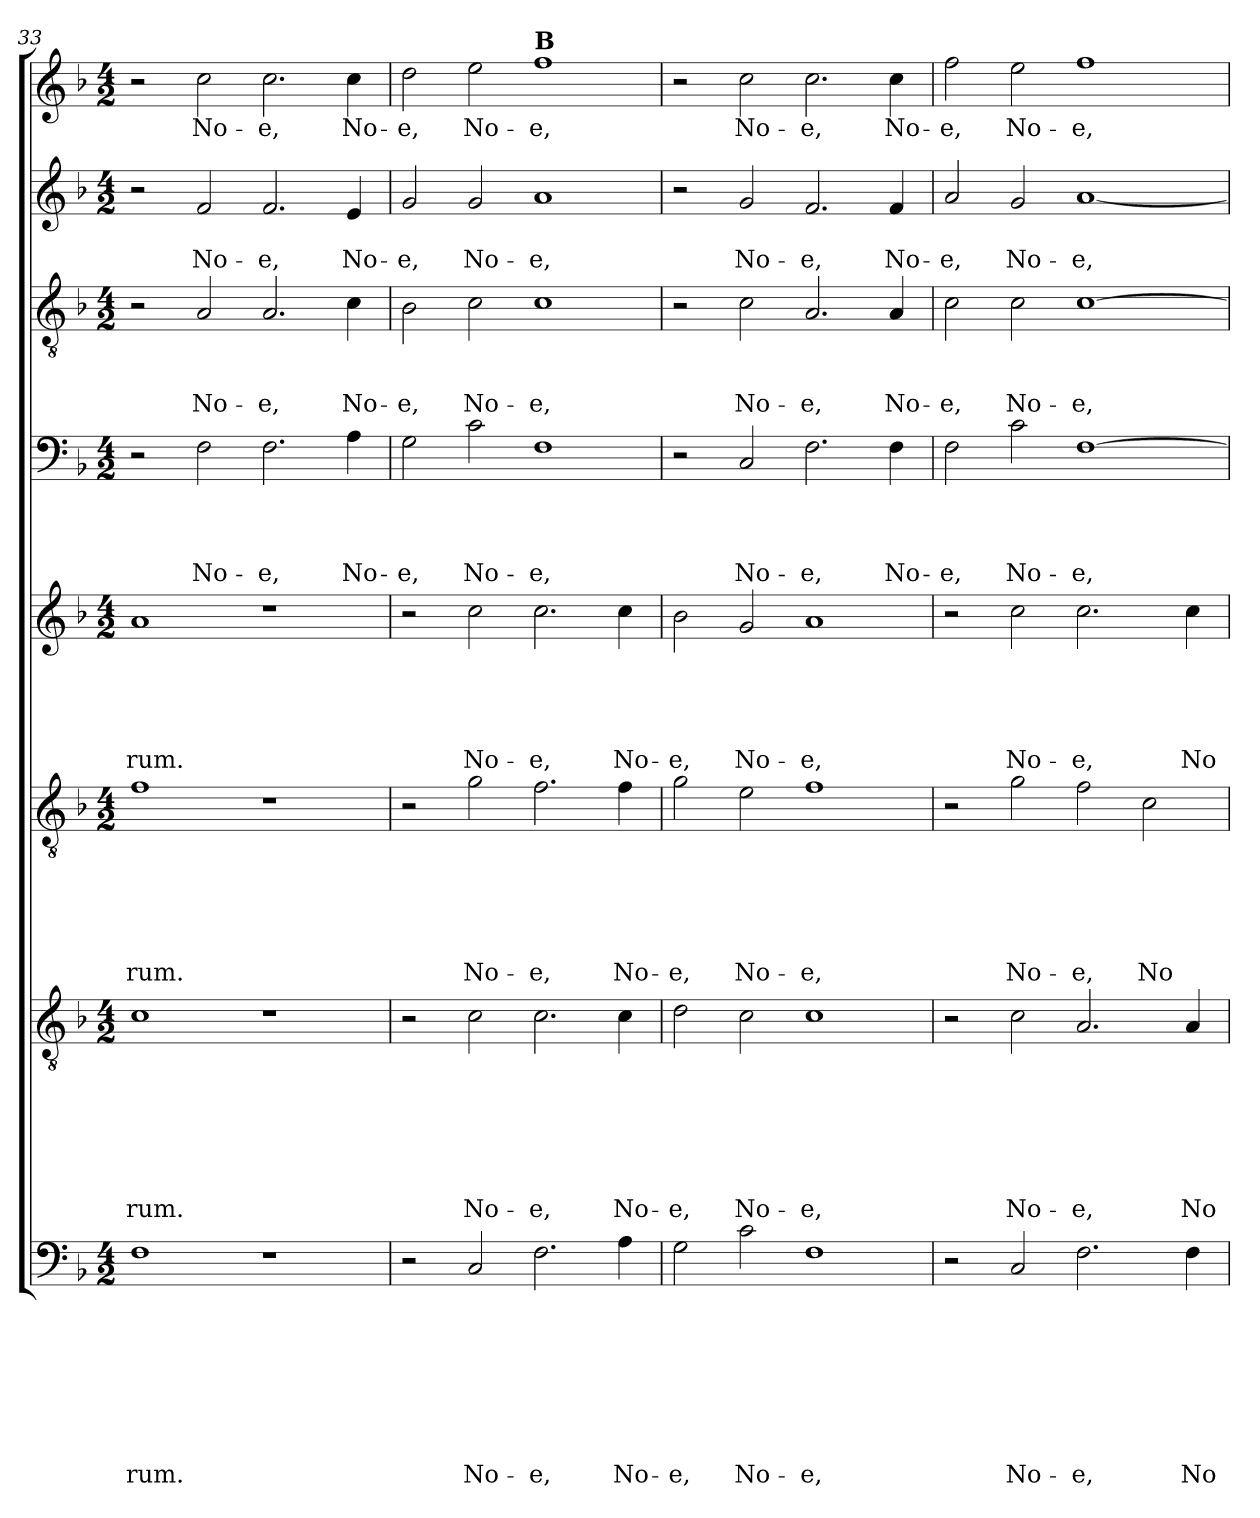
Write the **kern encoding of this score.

**kern	**text	**text	**text	**text	**text	**text	**text	**text	**kern	**text	**text	**text	**text	**text	**text	**text	**kern	**text	**text	**text	**text	**text	**text	**kern	**text	**text	**text	**text	**text	**kern	**text	**text	**text	**text	**kern	**text	**text	**text	**kern	**text	**text	**kern	**text
*part8	*part8	*part8	*part8	*part8	*part8	*part8	*part8	*part8	*part7	*part7	*part7	*part7	*part7	*part7	*part7	*part7	*part6	*part6	*part6	*part6	*part6	*part6	*part6	*part5	*part5	*part5	*part5	*part5	*part5	*part4	*part4	*part4	*part4	*part4	*part3	*part3	*part3	*part3	*part2	*part2	*part2	*part1	*part1
*staff8	*staff8	*staff8	*staff8	*staff8	*staff8	*staff8	*staff8	*staff8	*staff7	*staff7	*staff7	*staff7	*staff7	*staff7	*staff7	*staff7	*staff6	*staff6	*staff6	*staff6	*staff6	*staff6	*staff6	*staff5	*staff5	*staff5	*staff5	*staff5	*staff5	*staff4	*staff4	*staff4	*staff4	*staff4	*staff3	*staff3	*staff3	*staff3	*staff2	*staff2	*staff2	*staff1	*staff1
*clefF4	*	*	*	*	*	*	*	*	*clefGv2	*	*	*	*	*	*	*	*clefGv2	*	*	*	*	*	*	*clefG2	*	*	*	*	*	*clefF4	*	*	*	*	*clefGv2	*	*	*	*clefG2	*	*	*clefG2	*
*k[b-]	*	*	*	*	*	*	*	*	*k[b-]	*	*	*	*	*	*	*	*k[b-]	*	*	*	*	*	*	*k[b-]	*	*	*	*	*	*k[b-]	*	*	*	*	*k[b-]	*	*	*	*k[b-]	*	*	*k[b-]	*
*d:	*	*	*	*	*	*	*	*	*d:	*	*	*	*	*	*	*	*d:	*	*	*	*	*	*	*d:	*	*	*	*	*	*d:	*	*	*	*	*d:	*	*	*	*d:	*	*	*d:	*
*M4/2	*	*	*	*	*	*	*	*	*M4/2	*	*	*	*	*	*	*	*M4/2	*	*	*	*	*	*	*M4/2	*	*	*	*	*	*M4/2	*	*	*	*	*M4/2	*	*	*	*M4/2	*	*	*M4/2	*
=33	=33	=33	=33	=33	=33	=33	=33	=33	=33	=33	=33	=33	=33	=33	=33	=33	=33	=33	=33	=33	=33	=33	=33	=33	=33	=33	=33	=33	=33	=33	=33	=33	=33	=33	=33	=33	=33	=33	=33	=33	=33	=33	=33
!	!	!	!	!	!	!	!	!LO:LY:b	!	!	!	!	!	!	!	!LO:LY:b	!	!	!	!	!	!	!LO:LY:b	!	!	!	!	!	!LO:LY:b	!	!	!	!	!	!	!	!	!	!	!	!	!	!
1F	.	.	.	.	.	.	.	-rum.	1c	.	.	.	.	.	.	-rum.	1f	.	.	.	.	.	-rum.	1a	.	.	.	.	-rum.	2r	.	.	.	.	2r	.	.	.	2r	.	.	2r	.
!	!	!	!	!	!	!	!	!	!	!	!	!	!	!	!	!	!	!	!	!	!	!	!	!	!	!	!	!	!	!	!	!	!	!LO:LY:b	!	!	!	!LO:LY:b	!	!	!LO:LY:b	!	!LO:LY:b
.	.	.	.	.	.	.	.	.	.	.	.	.	.	.	.	.	.	.	.	.	.	.	.	.	.	.	.	.	.	2F\	.	.	.	No-	2A/	.	.	No-	2f/	.	No-	2cc\	No-
!	!	!	!	!	!	!	!	!	!	!	!	!	!	!	!	!	!	!	!	!	!	!	!	!	!	!	!	!	!	!	!	!	!	!LO:LY:b	!	!	!	!LO:LY:b	!	!	!LO:LY:b	!	!LO:LY:b
1r	.	.	.	.	.	.	.	.	1r	.	.	.	.	.	.	.	1r	.	.	.	.	.	.	1r	.	.	.	.	.	2.F\	.	.	.	-e,	2.A/	.	.	-e,	2.f/	.	-e,	2.cc\	-e,
!	!	!	!	!	!	!	!	!	!	!	!	!	!	!	!	!	!	!	!	!	!	!	!	!	!	!	!	!	!	!	!	!	!	!LO:LY:b	!	!	!	!LO:LY:b	!	!	!LO:LY:b	!	!LO:LY:b
.	.	.	.	.	.	.	.	.	.	.	.	.	.	.	.	.	.	.	.	.	.	.	.	.	.	.	.	.	.	4A\	.	.	.	No-	4c\	.	.	No-	4e/	.	No-	4cc\	No-
=34	=34	=34	=34	=34	=34	=34	=34	=34	=34	=34	=34	=34	=34	=34	=34	=34	=34	=34	=34	=34	=34	=34	=34	=34	=34	=34	=34	=34	=34	=34	=34	=34	=34	=34	=34	=34	=34	=34	=34	=34	=34	=34	=34
!	!	!	!	!	!	!	!	!	!	!	!	!	!	!	!	!	!	!	!	!	!	!	!	!	!	!	!	!	!	!	!	!	!	!LO:LY:b	!	!	!	!LO:LY:b	!	!	!LO:LY:b	!	!LO:LY:b
2r	.	.	.	.	.	.	.	.	2r	.	.	.	.	.	.	.	2r	.	.	.	.	.	.	2r	.	.	.	.	.	2G\	.	.	.	-e,	2B-\	.	.	-e,	2g/	.	-e,	2dd\	-e,
!	!	!	!	!	!	!	!	!LO:LY:b	!	!	!	!	!	!	!	!LO:LY:b	!	!	!	!	!	!	!LO:LY:b	!	!	!	!	!	!LO:LY:b	!	!	!	!	!LO:LY:b	!	!	!	!LO:LY:b	!	!	!LO:LY:b	!	!LO:LY:b
2C/	.	.	.	.	.	.	.	No-	2c\	.	.	.	.	.	.	No-	2g\	.	.	.	.	.	No-	2cc\	.	.	.	.	No-	2c\	.	.	.	No-	2c\	.	.	No-	2g/	.	No-	2ee\	No-
!	!	!	!	!	!	!	!	!	!	!	!	!	!	!	!	!	!	!	!	!	!	!	!	!	!	!	!	!	!	!	!	!	!	!	!	!	!	!	!	!	!	!LO:TX:a:B:t=B	!
!	!	!	!	!	!	!	!	!LO:LY:b	!	!	!	!	!	!	!	!LO:LY:b	!	!	!	!	!	!	!LO:LY:b	!	!	!	!	!	!LO:LY:b	!	!	!	!	!LO:LY:b	!	!	!	!LO:LY:b	!	!	!LO:LY:b	!	!LO:LY:b
2.F\	.	.	.	.	.	.	.	-e,	2.c\	.	.	.	.	.	.	-e,	2.f\	.	.	.	.	.	-e,	2.cc\	.	.	.	.	-e,	1F	.	.	.	-e,	1c	.	.	-e,	1a	.	-e,	1ff	-e,
!	!	!	!	!	!	!	!	!LO:LY:b	!	!	!	!	!	!	!	!LO:LY:b	!	!	!	!	!	!	!LO:LY:b	!	!	!	!	!	!LO:LY:b	!	!	!	!	!	!	!	!	!	!	!	!	!	!
4A\	.	.	.	.	.	.	.	No-	4c\	.	.	.	.	.	.	No-	4f\	.	.	.	.	.	No-	4cc\	.	.	.	.	No-	.	.	.	.	.	.	.	.	.	.	.	.	.	.
=35	=35	=35	=35	=35	=35	=35	=35	=35	=35	=35	=35	=35	=35	=35	=35	=35	=35	=35	=35	=35	=35	=35	=35	=35	=35	=35	=35	=35	=35	=35	=35	=35	=35	=35	=35	=35	=35	=35	=35	=35	=35	=35	=35
!	!	!	!	!	!	!	!	!LO:LY:b	!	!	!	!	!	!	!	!LO:LY:b	!	!	!	!	!	!	!LO:LY:b	!	!	!	!	!	!LO:LY:b	!	!	!	!	!	!	!	!	!	!	!	!	!	!
2G\	.	.	.	.	.	.	.	-e,	2d\	.	.	.	.	.	.	-e,	2g\	.	.	.	.	.	-e,	2b-\	.	.	.	.	-e,	2r	.	.	.	.	2r	.	.	.	2r	.	.	2r	.
!	!	!	!	!	!	!	!	!LO:LY:b	!	!	!	!	!	!	!	!LO:LY:b	!	!	!	!	!	!	!LO:LY:b	!	!	!	!	!	!LO:LY:b	!	!	!	!	!LO:LY:b	!	!	!	!LO:LY:b	!	!	!LO:LY:b	!	!LO:LY:b
2c\	.	.	.	.	.	.	.	No-	2c\	.	.	.	.	.	.	No-	2e\	.	.	.	.	.	No-	2g/	.	.	.	.	No-	2C/	.	.	.	No-	2c\	.	.	No-	2g/	.	No-	2cc\	No-
!	!	!	!	!	!	!	!	!LO:LY:b	!	!	!	!	!	!	!	!LO:LY:b	!	!	!	!	!	!	!LO:LY:b	!	!	!	!	!	!LO:LY:b	!	!	!	!	!LO:LY:b	!	!	!	!LO:LY:b	!	!	!LO:LY:b	!	!LO:LY:b
1F	.	.	.	.	.	.	.	-e,	1c	.	.	.	.	.	.	-e,	1f	.	.	.	.	.	-e,	1a	.	.	.	.	-e,	2.F\	.	.	.	-e,	2.A/	.	.	-e,	2.f/	.	-e,	2.cc\	-e,
!	!	!	!	!	!	!	!	!	!	!	!	!	!	!	!	!	!	!	!	!	!	!	!	!	!	!	!	!	!	!	!	!	!	!LO:LY:b	!	!	!	!LO:LY:b	!	!	!LO:LY:b	!	!LO:LY:b
.	.	.	.	.	.	.	.	.	.	.	.	.	.	.	.	.	.	.	.	.	.	.	.	.	.	.	.	.	.	4F\	.	.	.	No-	4A/	.	.	No-	4f/	.	No-	4cc\	No-
=36	=36	=36	=36	=36	=36	=36	=36	=36	=36	=36	=36	=36	=36	=36	=36	=36	=36	=36	=36	=36	=36	=36	=36	=36	=36	=36	=36	=36	=36	=36	=36	=36	=36	=36	=36	=36	=36	=36	=36	=36	=36	=36	=36
!	!	!	!	!	!	!	!	!	!	!	!	!	!	!	!	!	!	!	!	!	!	!	!	!	!	!	!	!	!	!	!	!	!	!LO:LY:b	!	!	!	!LO:LY:b	!	!	!LO:LY:b	!	!LO:LY:b
2r	.	.	.	.	.	.	.	.	2r	.	.	.	.	.	.	.	2r	.	.	.	.	.	.	2r	.	.	.	.	.	2F\	.	.	.	-e,	2c\	.	.	-e,	2a/	.	-e,	2ff\	-e,
!	!	!	!	!	!	!	!	!LO:LY:b	!	!	!	!	!	!	!	!LO:LY:b	!	!	!	!	!	!	!LO:LY:b	!	!	!	!	!	!LO:LY:b	!	!	!	!	!LO:LY:b	!	!	!	!LO:LY:b	!	!	!LO:LY:b	!	!LO:LY:b
2C/	.	.	.	.	.	.	.	No-	2c\	.	.	.	.	.	.	No-	2g\	.	.	.	.	.	No-	2cc\	.	.	.	.	No-	2c\	.	.	.	No-	2c\	.	.	No-	2g/	.	No-	2ee\	No-
!	!	!	!	!	!	!	!	!LO:LY:b	!	!	!	!	!	!	!	!LO:LY:b	!	!	!	!	!	!	!LO:LY:b	!	!	!	!	!	!LO:LY:b	!	!	!	!	!LO:LY:b	!	!	!	!LO:LY:b	!	!	!LO:LY:b	!	!LO:LY:b
2.F\	.	.	.	.	.	.	.	-e,	2.A/	.	.	.	.	.	.	-e,	2f\	.	.	.	.	.	-e,	2.cc\	.	.	.	.	-e,	[1F	.	.	.	-e,	[1c	.	.	-e,	[1a	.	-e,	1ff	-e,
!	!	!	!	!	!	!	!	!	!	!	!	!	!	!	!	!	!	!	!	!	!	!	!LO:LY:b	!	!	!	!	!	!	!	!	!	!	!	!	!	!	!	!	!	!	!	!
.	.	.	.	.	.	.	.	.	.	.	.	.	.	.	.	.	2c\	.	.	.	.	.	No-	.	.	.	.	.	.	.	.	.	.	.	.	.	.	.	.	.	.	.	.
!	!	!	!	!	!	!	!	!LO:LY:b	!	!	!	!	!	!	!	!LO:LY:b	!	!	!	!	!	!	!	!	!	!	!	!	!LO:LY:b	!	!	!	!	!	!	!	!	!	!	!	!	!	!
4F\	.	.	.	.	.	.	.	No-	4A/	.	.	.	.	.	.	No-	.	.	.	.	.	.	.	4cc\	.	.	.	.	No-	.	.	.	.	.	.	.	.	.	.	.	.	.	.
=	=	=	=	=	=	=	=	=	=	=	=	=	=	=	=	=	=	=	=	=	=	=	=	=	=	=	=	=	=	=	=	=	=	=	=	=	=	=	=	=	=	=	=
*-	*-	*-	*-	*-	*-	*-	*-	*-	*-	*-	*-	*-	*-	*-	*-	*-	*-	*-	*-	*-	*-	*-	*-	*-	*-	*-	*-	*-	*-	*-	*-	*-	*-	*-	*-	*-	*-	*-	*-	*-	*-	*-	*-
